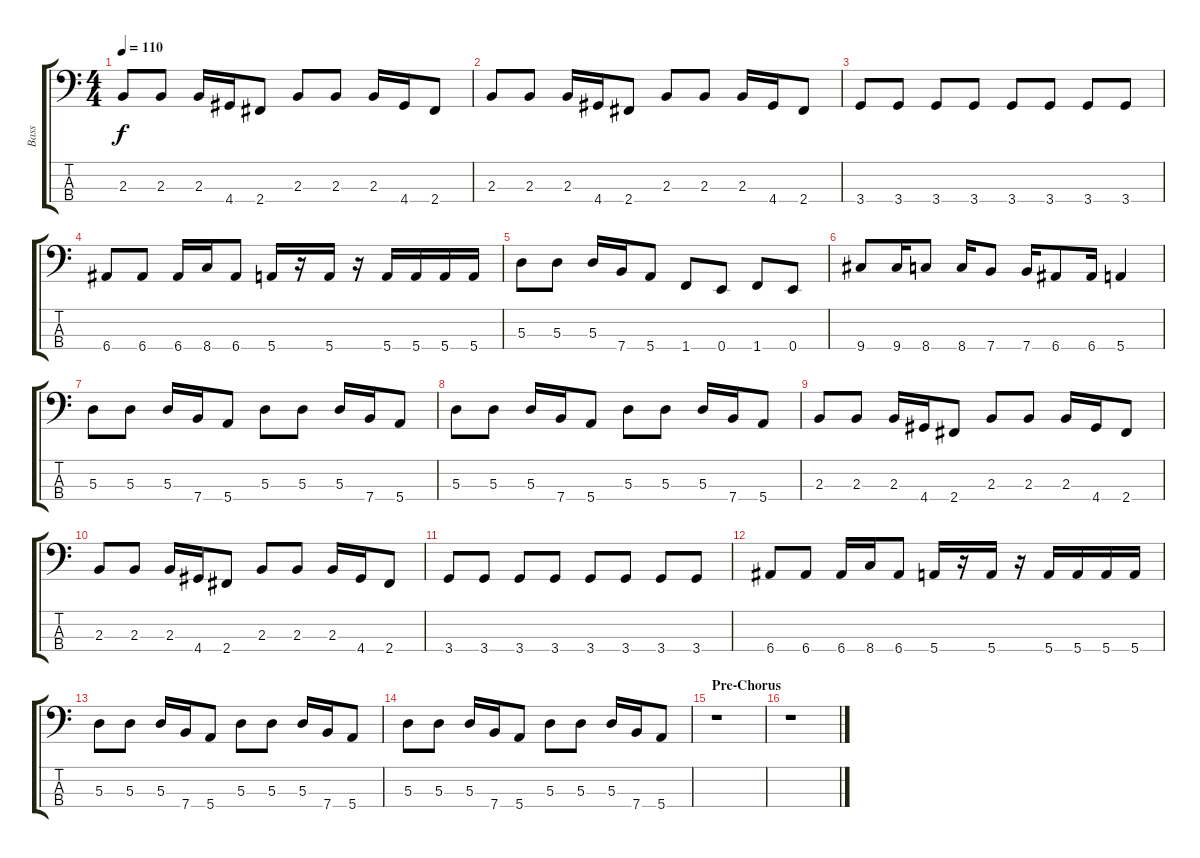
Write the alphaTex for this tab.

\track ("Bass" "Bass") {instrument electricbassfinger}
\staff {score tabs}
\tuning (G2 D2 A1 E1) {hide}
\ts (4 4)
\tempo 110
\clef f4
\ks c
2.3.8{dy f} 2.3.8 2.3.16 4.4.16 2.4.8 2.3.8 2.3.8 2.3.16 4.4.16 2.4.8 |
2.3.8 2.3.8 2.3.16 4.4.16 2.4.8 2.3.8 2.3.8 2.3.16 4.4.16 2.4.8 |
3.4.8 3.4.8 3.4.8 3.4.8 3.4.8 3.4.8 3.4.8 3.4.8 |
6.4.8 6.4.8 6.4.16 8.4.16 6.4.8 5.4.16 r.16 5.4.16 r.16 5.4.16 5.4.16 5.4.16 5.4.16 |
5.3.8 5.3.8 5.3.16 7.4.16 5.4.8 1.4.8 0.4.8 1.4.8 0.4.8 |
9.4.8 9.4.16 8.4.8 8.4.16 7.4.8 7.4.16 6.4.8 6.4.16 5.4.4 |
5.3.8 5.3.8 5.3.16 7.4.16 5.4.8 5.3.8 5.3.8 5.3.16 7.4.16 5.4.8 |
5.3.8 5.3.8 5.3.16 7.4.16 5.4.8 5.3.8 5.3.8 5.3.16 7.4.16 5.4.8 |
2.3.8 2.3.8 2.3.16 4.4.16 2.4.8 2.3.8 2.3.8 2.3.16 4.4.16 2.4.8 |
2.3.8 2.3.8 2.3.16 4.4.16 2.4.8 2.3.8 2.3.8 2.3.16 4.4.16 2.4.8 |
3.4.8 3.4.8 3.4.8 3.4.8 3.4.8 3.4.8 3.4.8 3.4.8 |
6.4.8 6.4.8 6.4.16 8.4.16 6.4.8 5.4.16 r.16 5.4.16 r.16 5.4.16 5.4.16 5.4.16 5.4.16 |
5.3.8 5.3.8 5.3.16 7.4.16 5.4.8 5.3.8 5.3.8 5.3.16 7.4.16 5.4.8 |
5.3.8 5.3.8 5.3.16 7.4.16 5.4.8 5.3.8 5.3.8 5.3.16 7.4.16 5.4.8 |
\section ("" "Pre-Chorus")
r.1 |
r.1
